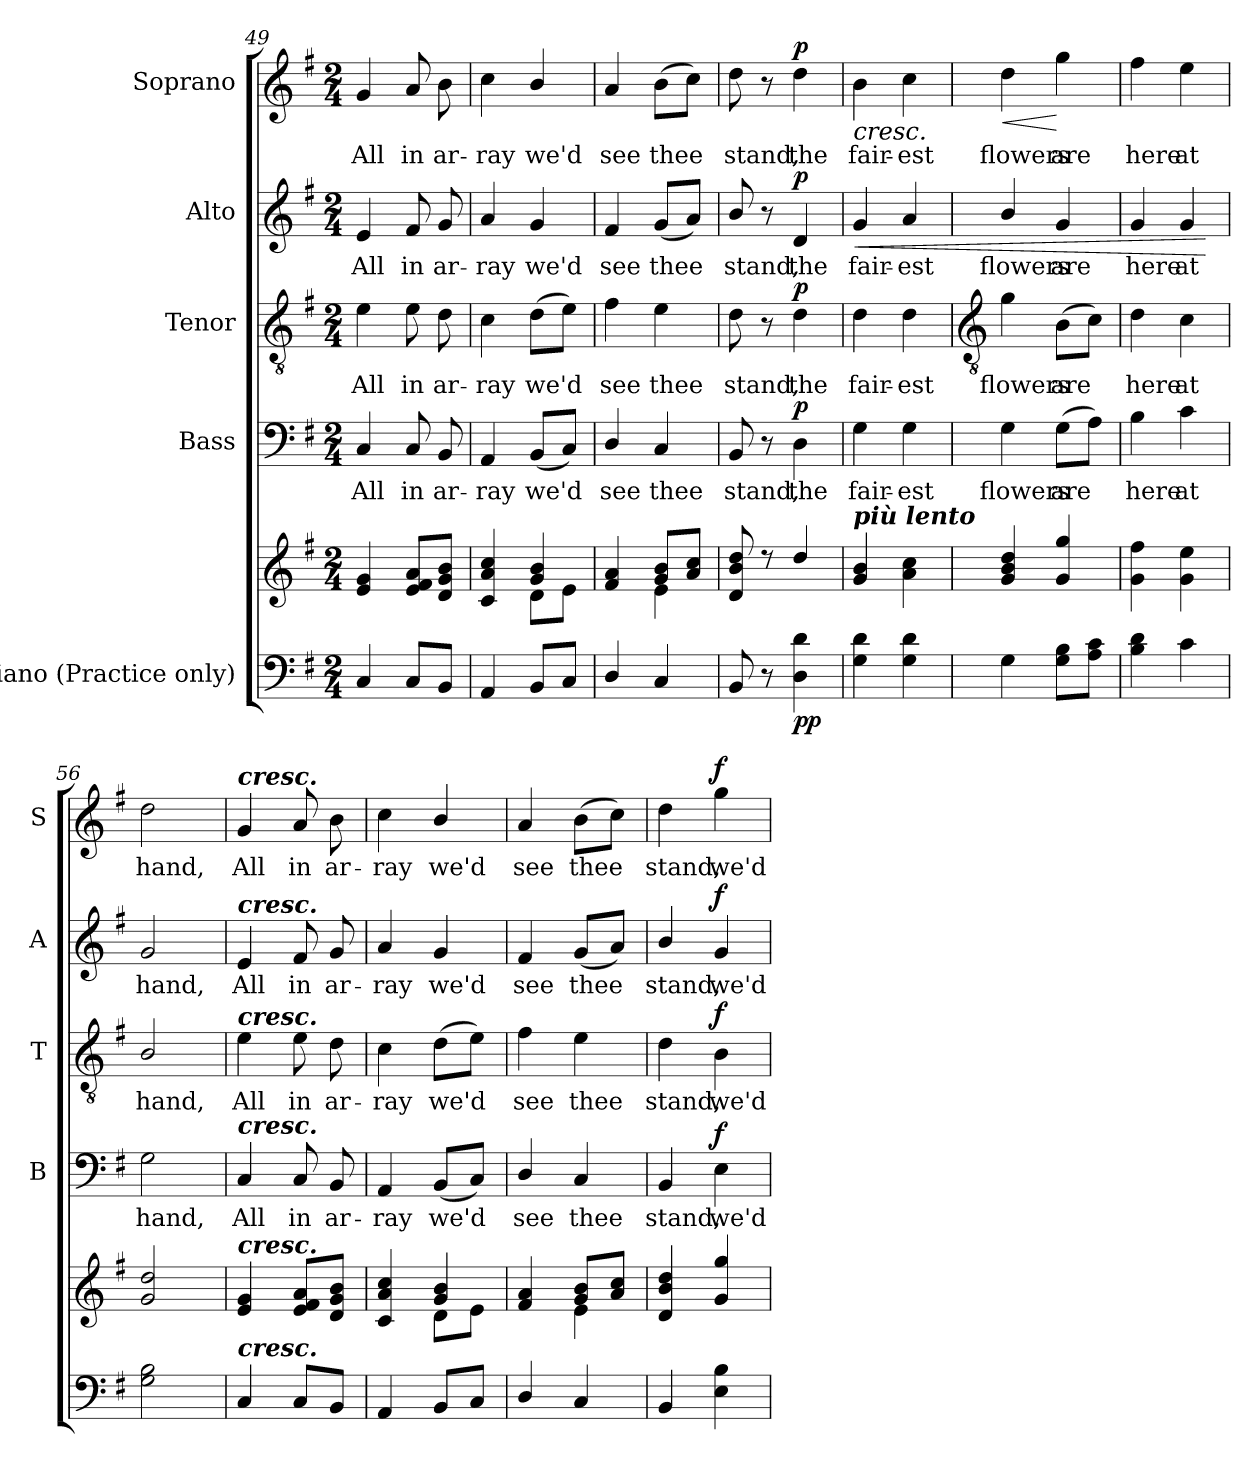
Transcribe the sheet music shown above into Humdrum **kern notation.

**kern	**kern	**dynam	**kern	**text	**dynam	**kern	**text	**dynam	**kern	**text	**dynam	**kern	**text	**dynam
*part5	*part5	*part5	*part4	*part4	*part4	*part3	*part3	*part3	*part2	*part2	*part2	*part1	*part1	*part1
*staff6	*staff5	*staff5/6	*staff4	*staff4	*staff4	*staff3	*staff3	*staff3	*staff2	*staff2	*staff2	*staff1	*staff1	*staff1
*I"Piano (Practice only)	*	*	*I"Bass	*	*	*I"Tenor	*	*	*I"Alto	*	*	*I"Soprano	*	*
*	*	*	*I'B	*	*	*I'T	*	*	*I'A	*	*	*I'S	*	*
*clefF4	*clefG2	*	*clefF4	*	*	*clefGv2	*	*	*clefG2	*	*	*clefG2	*	*
*k[f#]	*k[f#]	*	*k[f#]	*	*	*k[f#]	*	*	*k[f#]	*	*	*k[f#]	*	*
*G:	*G:	*	*G:	*	*	*G:	*	*	*G:	*	*	*G:	*	*
*M2/4	*M2/4	*	*M2/4	*	*	*M2/4	*	*	*M2/4	*	*	*M2/4	*	*
=49	=49	=49	=49	=49	=49	=49	=49	=49	=49	=49	=49	=49	=49	=49
*	*^	*	*	*	*	*	*	*	*	*	*	*	*	*
!	!	!LO:N:vis=1	!	!	!LO:LY:b	!	!	!LO:LY:b	!	!	!LO:LY:b	!	!	!LO:LY:b	!
4C	4e 4g	2ryy	.	4C	All	.	4e	All	.	4e	All	.	4g	All	.
!	!	!	!	!	!LO:LY:b	!	!	!LO:LY:b	!	!	!LO:LY:b	!	!	!LO:LY:b	!
8CL	8e 8f# 8aL	.	.	8C	in	.	8e	in	.	8f#	in	.	8a	in	.
!	!	!	!	!	!LO:LY:b	!	!	!LO:LY:b	!	!	!LO:LY:b	!	!	!LO:LY:b	!
8BBJ	8d 8g 8bJ	.	.	8BB	ar-	.	8d	ar-	.	8g	ar-	.	8b	ar-	.
=50	=50	=50	=50	=50	=50	=50	=50	=50	=50	=50	=50	=50	=50	=50	=50
!	!	!	!	!	!LO:LY:b	!	!	!LO:LY:b	!	!	!LO:LY:b	!	!	!LO:LY:b	!
4AA	4c 4a 4cc	4ryy	.	4AA	-ray	.	4c	-ray	.	4a	-ray	.	4cc	-ray	.
!	!	!	!	!	!LO:LY:b	!	!	!LO:LY:b	!	!	!LO:LY:b	!	!	!LO:LY:b	!
8BBL	4g/ 4b/	8d\L	.	(<8BBL	we'd	.	(>8dL	we'd	.	4g/	we'd	.	4b/	we'd	.
8CJ	.	8e\J	.	8CJ)	.	.	8eJ)	.	.	.	.	.	.	.	.
=51	=51	=51	=51	=51	=51	=51	=51	=51	=51	=51	=51	=51	=51	=51	=51
!	!	!	!	!	!LO:LY:b	!	!	!LO:LY:b	!	!	!LO:LY:b	!	!	!LO:LY:b	!
4D/	4f# 4a	4ryy	.	4D/	see	.	4f#	see	.	4f#	see	.	4a	see	.
!	!	!	!	!	!LO:LY:b	!	!	!LO:LY:b	!	!	!LO:LY:b	!	!	!LO:LY:b	!
4C	8g 8bL	4e\	.	4C	thee	.	4e	thee	.	(<8gL	thee	.	(>8bL	thee	.
.	8a 8ccJ	.	.	.	.	.	.	.	.	8aJ)	.	.	8ccJ)	.	.
=52	=52	=52	=52	=52	=52	=52	=52	=52	=52	=52	=52	=52	=52	=52	=52
!	!	!LO:N:vis=1	!	!	!LO:LY:b	!	!	!LO:LY:b	!	!	!LO:LY:b	!	!	!LO:LY:b	!
8BB	8d 8b 8dd	2ryy	.	8BB	stand,	.	8d	stand,	.	8b/	stand,	.	8dd	stand,	.
8r	8r	.	.	8r	.	.	8r	.	.	8r	.	.	8r	.	.
!	!	!	!LO:DY:b=2	!	!LO:LY:b	!	!	!LO:LY:b	!	!	!LO:LY:b	!	!	!LO:LY:b	!
!	!	!	!LO:DY:n=1:b	!	!	!LO:DY:b	!	!	!LO:DY:b	!	!	!LO:DY:b	!	!	!LO:DY:b
4D 4d	4dd	.	p p	4D	the	p	4d	the	p	4d	the	p	4dd	the	p
*	*v	*v	*	*	*	*	*	*	*	*	*	*	*	*	*
=53	=53	=53	=53	=53	=53	=53	=53	=53	=53	=53	=53	=53	=53	=53
!	!LO:TX:a:Bi:t=più lento	!	!	!	!	!	!	!	!	!	!	!	!	!
!	!	!	!	!LO:LY:b	!	!	!LO:LY:b	!	!	!LO:LY:b	!LO:HP:b	!	!LO:LY:b	!LO:HP:b
4G 4d	4g 4b	.	4G	fair-	.	4d	fair-	.	4g	fair-	<	4b	fair-	<
!	!	!	!	!LO:LY:b	!	!	!LO:LY:b	!	!	!LO:LY:b	!	!	!LO:LY:b	!
4G 4d	4a 4cc	.	4G	-est	.	4d	-est	.	4a	-est	.	4cc	-est	.
!!LO:LB:g=z
=54	=54	=54	=54	=54	=54	=54	=54	=54	=54	=54	=54	=54	=54	=54
*	*	*	*	*	*	*clefGv2	*	*	*	*	*	*	*	*
*	*^	*	*	*	*	*	*	*	*	*	*	*	*	*
!	!	!LO:N:vis=1	!	!	!LO:LY:b	!	!	!LO:LY:b	!	!	!LO:LY:b	!	!	!LO:LY:b	!LO:HP:b
4G\	4g 4b 4dd	2ryy	.	4G\	flowers	.	4g	flowers	.	4b/	flowers	.	4dd	flowers	<
!	!	!	!	!	!LO:LY:b	!	!	!LO:LY:b	!	!	!LO:LY:b	!	!	!LO:LY:b	!
8G 8BL	4g 4gg	.	.	(>8GL	are	.	(>8BL	are	.	4g	are	.	4gg	are	[
8A 8cJ	.	.	.	8AJ)	.	.	8cJ)	.	.	.	.	.	.	.	.
=55	=55	=55	=55	=55	=55	=55	=55	=55	=55	=55	=55	=55	=55	=55	=55
!	!	!LO:N:vis=1	!	!	!LO:LY:b	!	!	!LO:LY:b	!	!	!LO:LY:b	!	!	!LO:LY:b	!
4B 4d	4g 4ff#	2ryy	.	4B	here	.	4d	here	.	4g	here	.	4ff#	here	.
!	!	!	!	!	!LO:LY:b	!	!	!LO:LY:b	!	!	!LO:LY:b	!	!	!LO:LY:b	!
4c	4g 4ee	.	.	4c	at	.	4c	at	.	4g	at	.	4ee	at	.
*	*v	*v	*	*	*	*	*	*	*	*	*	*	*	*	*
.	.	.	.	.	.	.	.	.	.	.	[	.	.	[
=56	=56	=56	=56	=56	=56	=56	=56	=56	=56	=56	=56	=56	=56	=56
*	*^	*	*	*	*	*	*	*	*	*	*	*	*	*
!	!	!LO:N:vis=1	!	!	!LO:LY:b	!	!	!LO:LY:b	!	!	!LO:LY:b	!	!	!LO:LY:b	!
2G 2B	2g 2dd	2ryy	.	2G	hand,	.	2B/	hand,	.	2g	hand,	.	2dd	hand,	.
=57	=57	=57	=57	=57	=57	=57	=57	=57	=57	=57	=57	=57	=57	=57	=57
!	!	!	!	!	!	!	!	!	!	!	!	!	!LO:TX:a:Bi:t=cresc.	!	!
!	!	!	!	!	!	!	!	!	!	!LO:TX:a:Bi:t=cresc.	!	!	!	!	!
!	!	!	!	!	!	!	!LO:TX:a:Bi:t=cresc.	!	!	!	!	!	!	!	!
!	!	!	!	!LO:TX:a:Bi:t=cresc.	!	!	!	!	!	!	!	!	!	!	!
!	!LO:TX:a:Bi:t=cresc.	!	!	!	!	!	!	!	!	!	!	!	!	!	!
!LO:TX:a:Bi:t=cresc.	!	!	!	!	!	!	!	!	!	!	!	!	!	!	!
!	!	!LO:N:vis=1	!	!	!LO:LY:b	!	!	!LO:LY:b	!	!	!LO:LY:b	!	!	!LO:LY:b	!
4C	4e 4g	2ryy	.	4C	All	.	4e	All	.	4e	All	.	4g	All	.
!	!	!	!	!	!LO:LY:b	!	!	!LO:LY:b	!	!	!LO:LY:b	!	!	!LO:LY:b	!
8CL	8e 8f# 8aL	.	.	8C	in	.	8e	in	.	8f#	in	.	8a	in	.
!	!	!	!	!	!LO:LY:b	!	!	!LO:LY:b	!	!	!LO:LY:b	!	!	!LO:LY:b	!
8BBJ	8d 8g 8bJ	.	.	8BB	ar-	.	8d	ar-	.	8g	ar-	.	8b	ar-	.
=58	=58	=58	=58	=58	=58	=58	=58	=58	=58	=58	=58	=58	=58	=58	=58
!	!	!	!	!	!LO:LY:b	!	!	!LO:LY:b	!	!	!LO:LY:b	!	!	!LO:LY:b	!
4AA	4c 4a 4cc	4ryy	.	4AA	-ray	.	4c	-ray	.	4a	-ray	.	4cc	-ray	.
!	!	!	!	!	!LO:LY:b	!	!	!LO:LY:b	!	!	!LO:LY:b	!	!	!LO:LY:b	!
8BBL	4g/ 4b/	8d\L	.	(<8BBL	we'd	.	(>8dL	we'd	.	4g/	we'd	.	4b/	we'd	.
8CJ	.	8e\J	.	8CJ)	.	.	8eJ)	.	.	.	.	.	.	.	.
=59	=59	=59	=59	=59	=59	=59	=59	=59	=59	=59	=59	=59	=59	=59	=59
!	!	!	!	!	!LO:LY:b	!	!	!LO:LY:b	!	!	!LO:LY:b	!	!	!LO:LY:b	!
4D/	4f# 4a	4ryy	.	4D/	see	.	4f#	see	.	4f#	see	.	4a	see	.
!	!	!	!	!	!LO:LY:b	!	!	!LO:LY:b	!	!	!LO:LY:b	!	!	!LO:LY:b	!
4C	8g 8bL	4e\	.	4C	thee	.	4e	thee	.	(<8gL	thee	.	(>8bL	thee	.
.	8a 8ccJ	.	.	.	.	.	.	.	.	8aJ)	.	.	8ccJ)	.	.
=60	=60	=60	=60	=60	=60	=60	=60	=60	=60	=60	=60	=60	=60	=60	=60
!	!	!LO:N:vis=1	!	!	!LO:LY:b	!	!	!LO:LY:b	!	!	!LO:LY:b	!	!	!LO:LY:b	!
4BB	4d 4b 4dd	2ryy	.	4BB	stand,	.	4d	stand,	.	4b/	stand,	.	4dd	stand,	.
!	!	!	!LO:DY:b=2	!	!LO:LY:b	!	!	!LO:LY:b	!	!	!LO:LY:b	!	!	!LO:LY:b	!
!	!	!	!LO:DY:n=1:b=2	!	!	!	!	!	!	!	!	!	!	!	!
!	!	!	!LO:DY:n=2:b	!	!	!LO:DY:b	!	!	!LO:DY:b	!	!	!LO:DY:b	!	!	!LO:DY:b
4E 4B	4g 4gg	.	p f f	4E	we'd	f	4B	we'd	f	4g	we'd	f	4gg	we'd	f
*	*v	*v	*	*	*	*	*	*	*	*	*	*	*	*	*
=	=	=	=	=	=	=	=	=	=	=	=	=	=	=
*-	*-	*-	*-	*-	*-	*-	*-	*-	*-	*-	*-	*-	*-	*-
